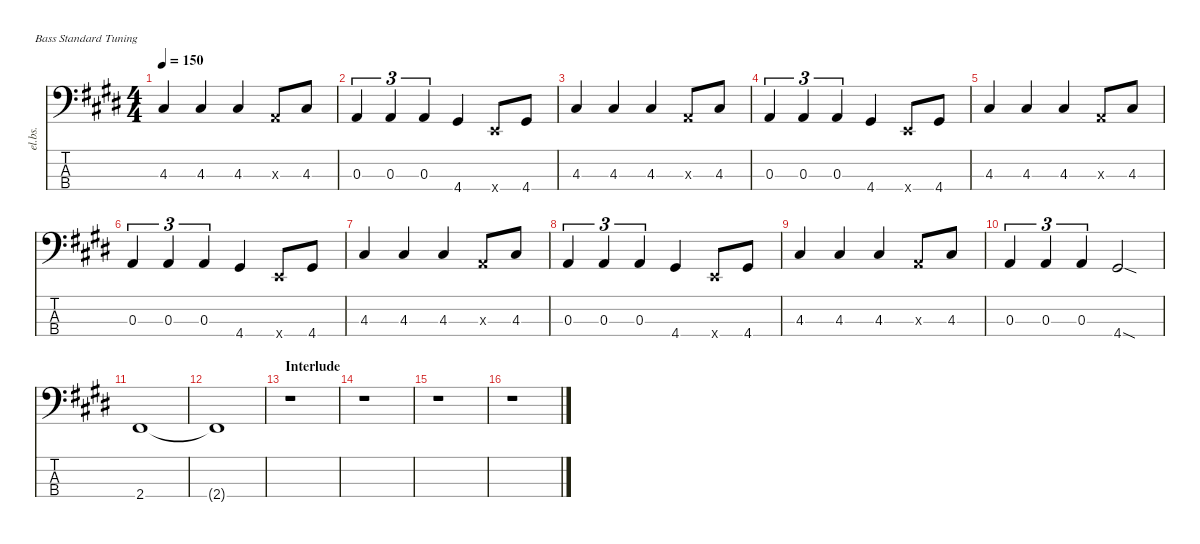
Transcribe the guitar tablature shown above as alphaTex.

\defaultSystemsLayout 4
\hideDynamics
\bracketExtendMode nobrackets
\otherSystemsTrackNameOrientation horizontal
\track ("Bass - G. \"Sting\" Summers" "el.bs.") {instrument electricbassfinger}
\staff {score tabs}
\tuning (G2 D2 A1 E1)
\ts (4 4)
\tempo 150
\clef f4
\ks c#minor
4.3{acc #}.4{dy mf beam Up} 4.3{acc #}.4{beam Up} 4.3{acc #}.4{beam Up} 0.3{x acc forcenatural}.8{beam Up} 4.3{acc #}.8{beam Up} |
0.3{acc forcenatural}.4{tu (3 2) beam Up} 0.3{acc forcenatural}.4{tu (3 2) beam Up} 0.3{acc forcenatural}.4{tu (3 2) beam Up} 4.4{acc #}.4{beam Up} 0.4{x acc forcenatural}.8{beam Up} 4.4{acc #}.8{beam Up} |
4.3{acc #}.4{beam Up} 4.3{acc #}.4{beam Up} 4.3{acc #}.4{beam Up} 0.3{x acc forcenatural}.8{beam Up} 4.3{acc #}.8{beam Up} |
0.3{acc forcenatural}.4{tu (3 2) beam Up} 0.3{acc forcenatural}.4{tu (3 2) beam Up} 0.3{acc forcenatural}.4{tu (3 2) beam Up} 4.4{acc #}.4{beam Up} 0.4{x acc forcenatural}.8{beam Up} 4.4{acc #}.8{beam Up} |
4.3{acc #}.4{beam Up} 4.3{acc #}.4{beam Up} 4.3{acc #}.4{beam Up} 0.3{x acc forcenatural}.8{beam Up} 4.3{acc #}.8{beam Up} |
0.3{acc forcenatural}.4{tu (3 2) beam Up} 0.3{acc forcenatural}.4{tu (3 2) beam Up} 0.3{acc forcenatural}.4{tu (3 2) beam Up} 4.4{acc #}.4{beam Up} 0.4{x acc forcenatural}.8{beam Up} 4.4{acc #}.8{beam Up} |
4.3{acc #}.4{beam Up} 4.3{acc #}.4{beam Up} 4.3{acc #}.4{beam Up} 0.3{x acc forcenatural}.8{beam Up} 4.3{acc #}.8{beam Up} |
0.3{acc forcenatural}.4{tu (3 2) beam Up} 0.3{acc forcenatural}.4{tu (3 2) beam Up} 0.3{acc forcenatural}.4{tu (3 2) beam Up} 4.4{acc #}.4{beam Up} 0.4{x acc forcenatural}.8{beam Up} 4.4{acc #}.8{beam Up} |
4.3{acc #}.4{beam Up} 4.3{acc #}.4{beam Up} 4.3{acc #}.4{beam Up} 0.3{x acc forcenatural}.8{beam Up} 4.3{acc #}.8{beam Up} |
0.3{acc forcenatural}.4{tu (3 2) beam Up} 0.3{acc forcenatural}.4{tu (3 2) beam Up} 0.3{acc forcenatural}.4{tu (3 2) beam Up} 4.4{sod acc #}.2{beam Up} |
2.4{acc #}.1{beam Up} |
2.4{t acc #}.1{beam Up} |
\section ("" "Interlude")
r.1{beam Down} |
r.1{beam Down} |
r.1{beam Down} |
r.1{beam Down}
